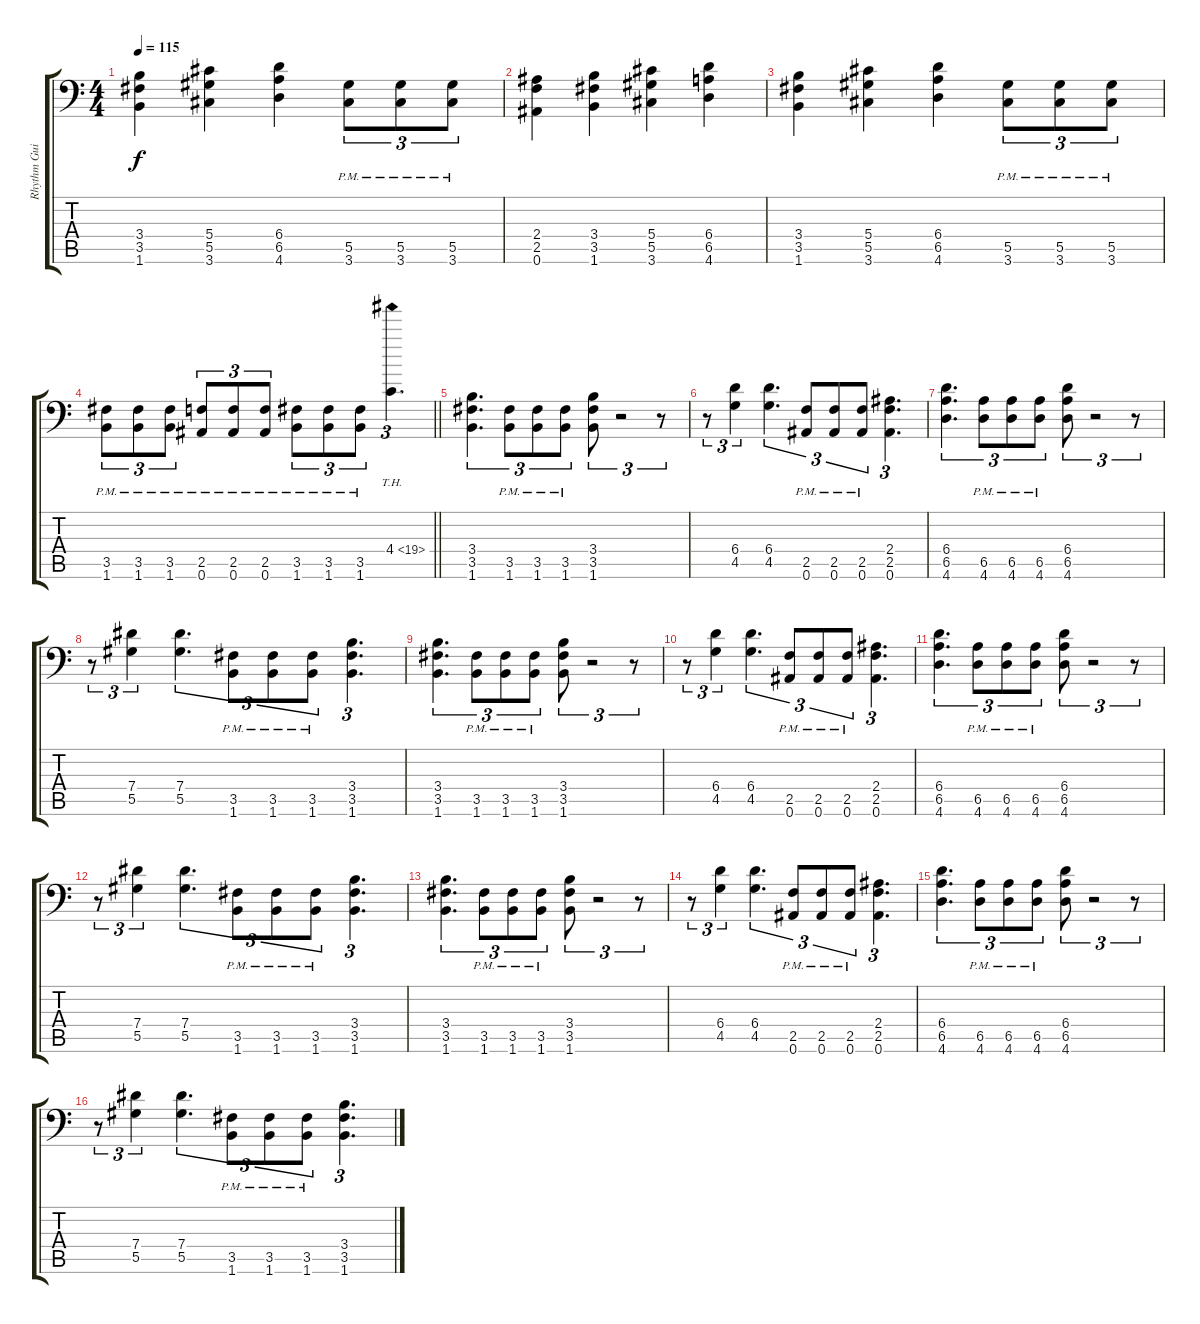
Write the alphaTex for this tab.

\track ("Rhythm Guitar 1" "Rhythm Gui") {instrument distortionguitar}
\staff {score tabs}
\tuning (Bb3 F3 Db3 Ab2 Eb2 Bb1) {hide}
\ts (4 4)
\tempo 115
\clef f4
\ks c
(3.4 3.5 1.6).4{dy f} (5.4 5.5 3.6).4 (6.4 6.5 4.6).4 (5.5{pm} 3.6{pm}).8{tu (3 2)} (5.5{pm} 3.6{pm}).8{tu (3 2)} (5.5{pm} 3.6{pm}).8{tu (3 2)} |
(2.4 2.5 0.6).4 (3.4 3.5 1.6).4 (5.4 5.5 3.6).4 (6.4 6.5 4.6).4 |
(3.4 3.5 1.6).4 (5.4 5.5 3.6).4 (6.4 6.5 4.6).4 (5.5{pm} 3.6{pm}).8{tu (3 2)} (5.5{pm} 3.6{pm}).8{tu (3 2)} (5.5{pm} 3.6{pm}).8{tu (3 2)} |
\barLineRight lightlight
(3.5{pm} 1.6{pm}).8{tu (3 2)} (3.5{pm} 1.6{pm}).8{tu (3 2)} (3.5{pm} 1.6{pm}).8{tu (3 2)} (2.5{pm} 0.6{pm}).8{tu (3 2)} (2.5{pm} 0.6{pm}).8{tu (3 2)} (2.5{pm} 0.6{pm}).8{tu (3 2)} (3.5{pm} 1.6{pm}).8{tu (3 2)} (3.5{pm} 1.6{pm}).8{tu (3 2)} (3.5{pm} 1.6{pm}).8{tu (3 2)} 4.4{th 15}.4{d tu (3 2)} |
(3.4 3.5 1.6).4{d tu (3 2)} (3.5{pm} 1.6{pm}).8{tu (3 2)} (3.5{pm} 1.6{pm}).8{tu (3 2)} (3.5{pm} 1.6{pm}).8{tu (3 2)} (3.4 3.5 1.6).8{tu (3 2)} r.2{tu (3 2)} r.8{tu (3 2)} |
r.8{tu (3 2)} (6.4 4.5).4{tu (3 2)} (6.4 4.5).4{d tu (3 2)} (2.5{pm} 0.6{pm}).8{tu (3 2)} (2.5{pm} 0.6{pm}).8{tu (3 2)} (2.5{pm} 0.6{pm}).8{tu (3 2)} (2.4 2.5 0.6).4{d tu (3 2)} |
(6.4 6.5 4.6).4{d tu (3 2)} (6.5{pm} 4.6{pm}).8{tu (3 2)} (6.5{pm} 4.6{pm}).8{tu (3 2)} (6.5{pm} 4.6{pm}).8{tu (3 2)} (6.4 6.5 4.6).8{tu (3 2)} r.2{tu (3 2)} r.8{tu (3 2)} |
r.8{tu (3 2)} (7.4 5.5).4{tu (3 2)} (7.4 5.5).4{d tu (3 2)} (3.5{pm} 1.6{pm}).8{tu (3 2)} (3.5{pm} 1.6{pm}).8{tu (3 2)} (3.5{pm} 1.6{pm}).8{tu (3 2)} (3.4 3.5 1.6).4{d tu (3 2)} |
(3.4 3.5 1.6).4{d tu (3 2)} (3.5{pm} 1.6{pm}).8{tu (3 2)} (3.5{pm} 1.6{pm}).8{tu (3 2)} (3.5{pm} 1.6{pm}).8{tu (3 2)} (3.4 3.5 1.6).8{tu (3 2)} r.2{tu (3 2)} r.8{tu (3 2)} |
r.8{tu (3 2)} (6.4 4.5).4{tu (3 2)} (6.4 4.5).4{d tu (3 2)} (2.5{pm} 0.6{pm}).8{tu (3 2)} (2.5{pm} 0.6{pm}).8{tu (3 2)} (2.5{pm} 0.6{pm}).8{tu (3 2)} (2.4 2.5 0.6).4{d tu (3 2)} |
(6.4 6.5 4.6).4{d tu (3 2)} (6.5{pm} 4.6{pm}).8{tu (3 2)} (6.5{pm} 4.6{pm}).8{tu (3 2)} (6.5{pm} 4.6{pm}).8{tu (3 2)} (6.4 6.5 4.6).8{tu (3 2)} r.2{tu (3 2)} r.8{tu (3 2)} |
r.8{tu (3 2)} (7.4 5.5).4{tu (3 2)} (7.4 5.5).4{d tu (3 2)} (3.5{pm} 1.6{pm}).8{tu (3 2)} (3.5{pm} 1.6{pm}).8{tu (3 2)} (3.5{pm} 1.6{pm}).8{tu (3 2)} (3.4 3.5 1.6).4{d tu (3 2)} |
(3.4 3.5 1.6).4{d tu (3 2)} (3.5{pm} 1.6{pm}).8{tu (3 2)} (3.5{pm} 1.6{pm}).8{tu (3 2)} (3.5{pm} 1.6{pm}).8{tu (3 2)} (3.4 3.5 1.6).8{tu (3 2)} r.2{tu (3 2)} r.8{tu (3 2)} |
r.8{tu (3 2)} (6.4 4.5).4{tu (3 2)} (6.4 4.5).4{d tu (3 2)} (2.5{pm} 0.6{pm}).8{tu (3 2)} (2.5{pm} 0.6{pm}).8{tu (3 2)} (2.5{pm} 0.6{pm}).8{tu (3 2)} (2.4 2.5 0.6).4{d tu (3 2)} |
(6.4 6.5 4.6).4{d tu (3 2)} (6.5{pm} 4.6{pm}).8{tu (3 2)} (6.5{pm} 4.6{pm}).8{tu (3 2)} (6.5{pm} 4.6{pm}).8{tu (3 2)} (6.4 6.5 4.6).8{tu (3 2)} r.2{tu (3 2)} r.8{tu (3 2)} |
r.8{tu (3 2)} (7.4 5.5).4{tu (3 2)} (7.4 5.5).4{d tu (3 2)} (3.5{pm} 1.6{pm}).8{tu (3 2)} (3.5{pm} 1.6{pm}).8{tu (3 2)} (3.5{pm} 1.6{pm}).8{tu (3 2)} (3.4 3.5 1.6).4{d tu (3 2)}
